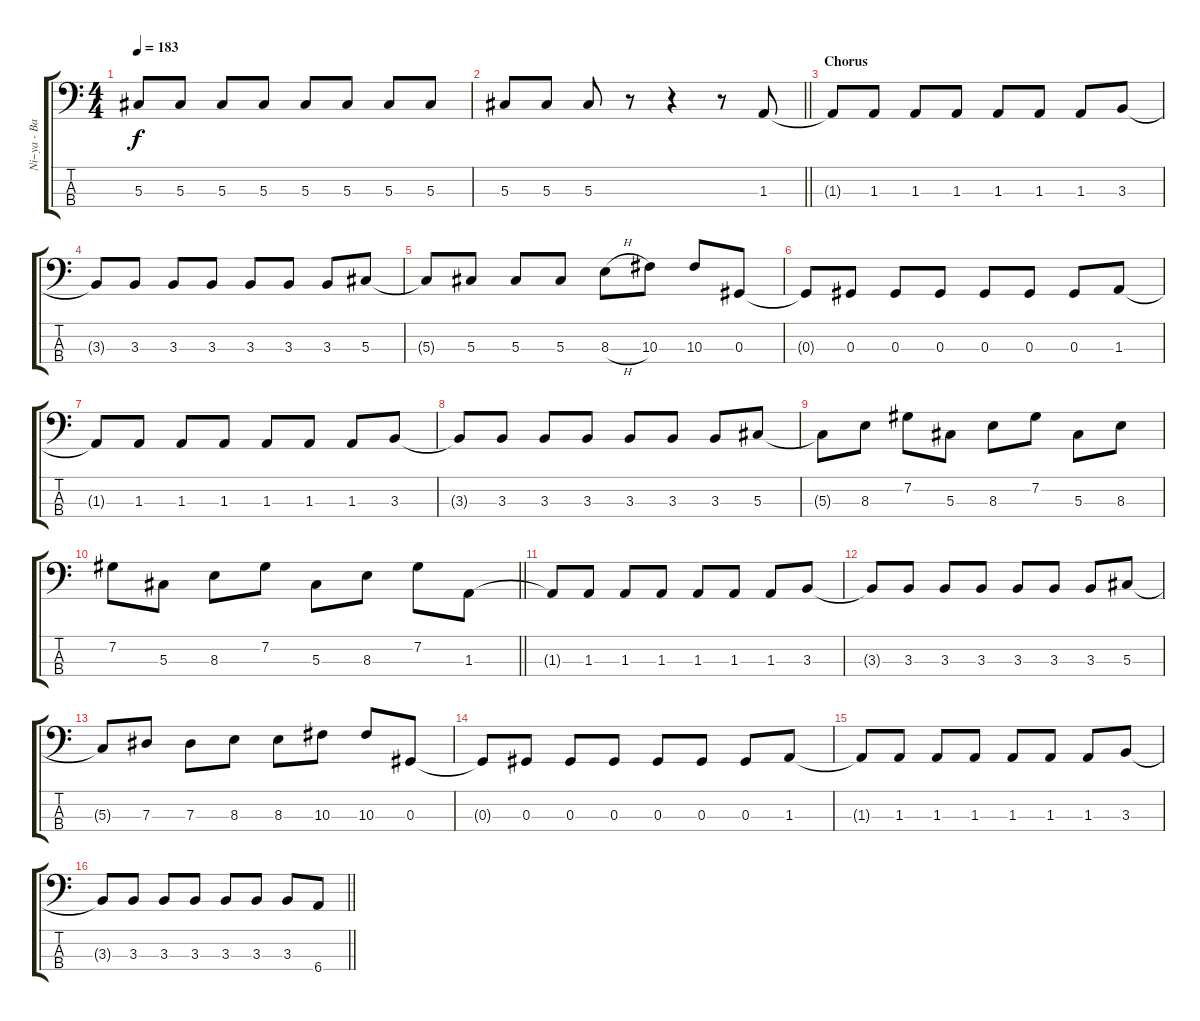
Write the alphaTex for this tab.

\track ("Ni~ya - Bass" "Ni~ya - Ba") {instrument electricbasspick}
\staff {score tabs}
\tuning (Gb2 Db2 Ab1 Eb1) {hide}
\ts (4 4)
\tempo 183
\clef f4
\ks c
5.3.8{dy f} 5.3.8 5.3.8 5.3.8 5.3.8 5.3.8 5.3.8 5.3.8 |
\barLineRight lightlight
5.3.8 5.3.8 5.3.8 r.8 r.4 r.8 1.3.8 |
\section ("" "Chorus")
1.3{t}.8 1.3.8 1.3.8 1.3.8 1.3.8 1.3.8 1.3.8 3.3.8 |
3.3{t}.8 3.3.8 3.3.8 3.3.8 3.3.8 3.3.8 3.3.8 5.3.8 |
5.3{t}.8 5.3.8 5.3.8 5.3.8 8.3{h}.8 10.3.8 10.3.8 0.3.8 |
0.3{t}.8 0.3.8 0.3.8 0.3.8 0.3.8 0.3.8 0.3.8 1.3.8 |
1.3{t}.8 1.3.8 1.3.8 1.3.8 1.3.8 1.3.8 1.3.8 3.3.8 |
3.3{t}.8 3.3.8 3.3.8 3.3.8 3.3.8 3.3.8 3.3.8 5.3.8 |
5.3{t}.8 8.3.8 7.2.8 5.3.8 8.3.8 7.2.8 5.3.8 8.3.8 |
\barLineRight lightlight
7.2.8 5.3.8 8.3.8 7.2.8 5.3.8 8.3.8 7.2.8 1.3.8 |
\section ("" "")
1.3{t}.8 1.3.8 1.3.8 1.3.8 1.3.8 1.3.8 1.3.8 3.3.8 |
3.3{t}.8 3.3.8 3.3.8 3.3.8 3.3.8 3.3.8 3.3.8 5.3.8 |
5.3{t}.8 7.3.8 7.3.8 8.3.8 8.3.8 10.3.8 10.3.8 0.3.8 |
0.3{t}.8 0.3.8 0.3.8 0.3.8 0.3.8 0.3.8 0.3.8 1.3.8 |
1.3{t}.8 1.3.8 1.3.8 1.3.8 1.3.8 1.3.8 1.3.8 3.3.8 |
\barLineRight lightlight
3.3{t}.8 3.3.8 3.3.8 3.3.8 3.3.8 3.3.8 3.3.8 6.4.8
